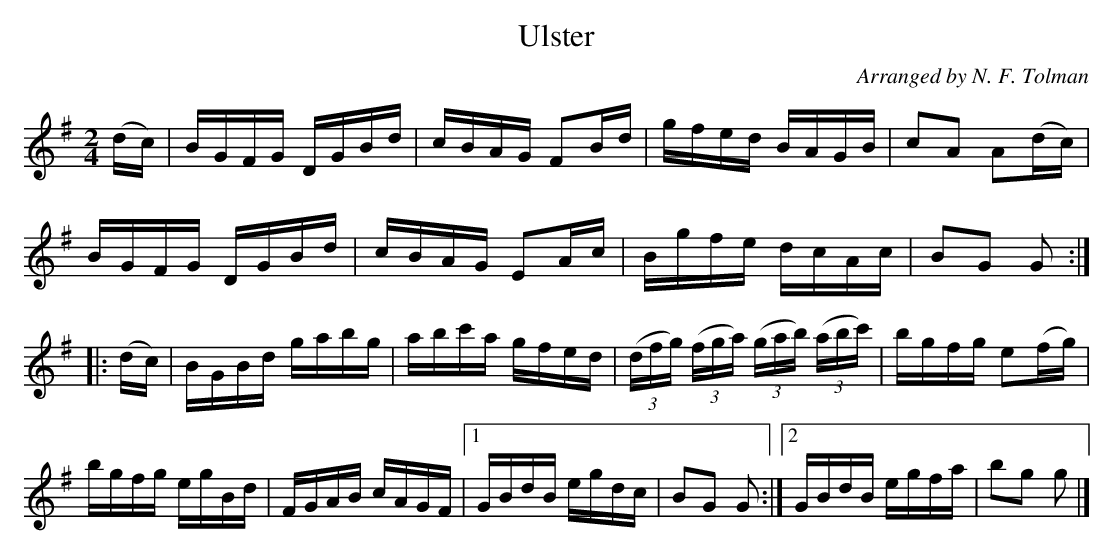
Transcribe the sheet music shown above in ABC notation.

X:1
T:Ulster
C:Arranged by N. F. Tolman
L:1/16
M:2/4
K:G
(dc) | BGFG DGBd | cBAG F2Bd | gfed BAGB | c2A2 A2(dc) |
BGFG DGBd | cBAG E2Ac | Bgfe dcAc | B2G2 G2 ::
(dc) | BGBd gabg | abc'a gfed | ((3dfg) ((3fga) ((3gab) ((3abc') | bgfg e2(fg)|
bgfg egBd | FGAB cAGF |[1 GBdB egdc | B2G2 G2 :|][2 GBdB egfa | b2g2 g2 |]
